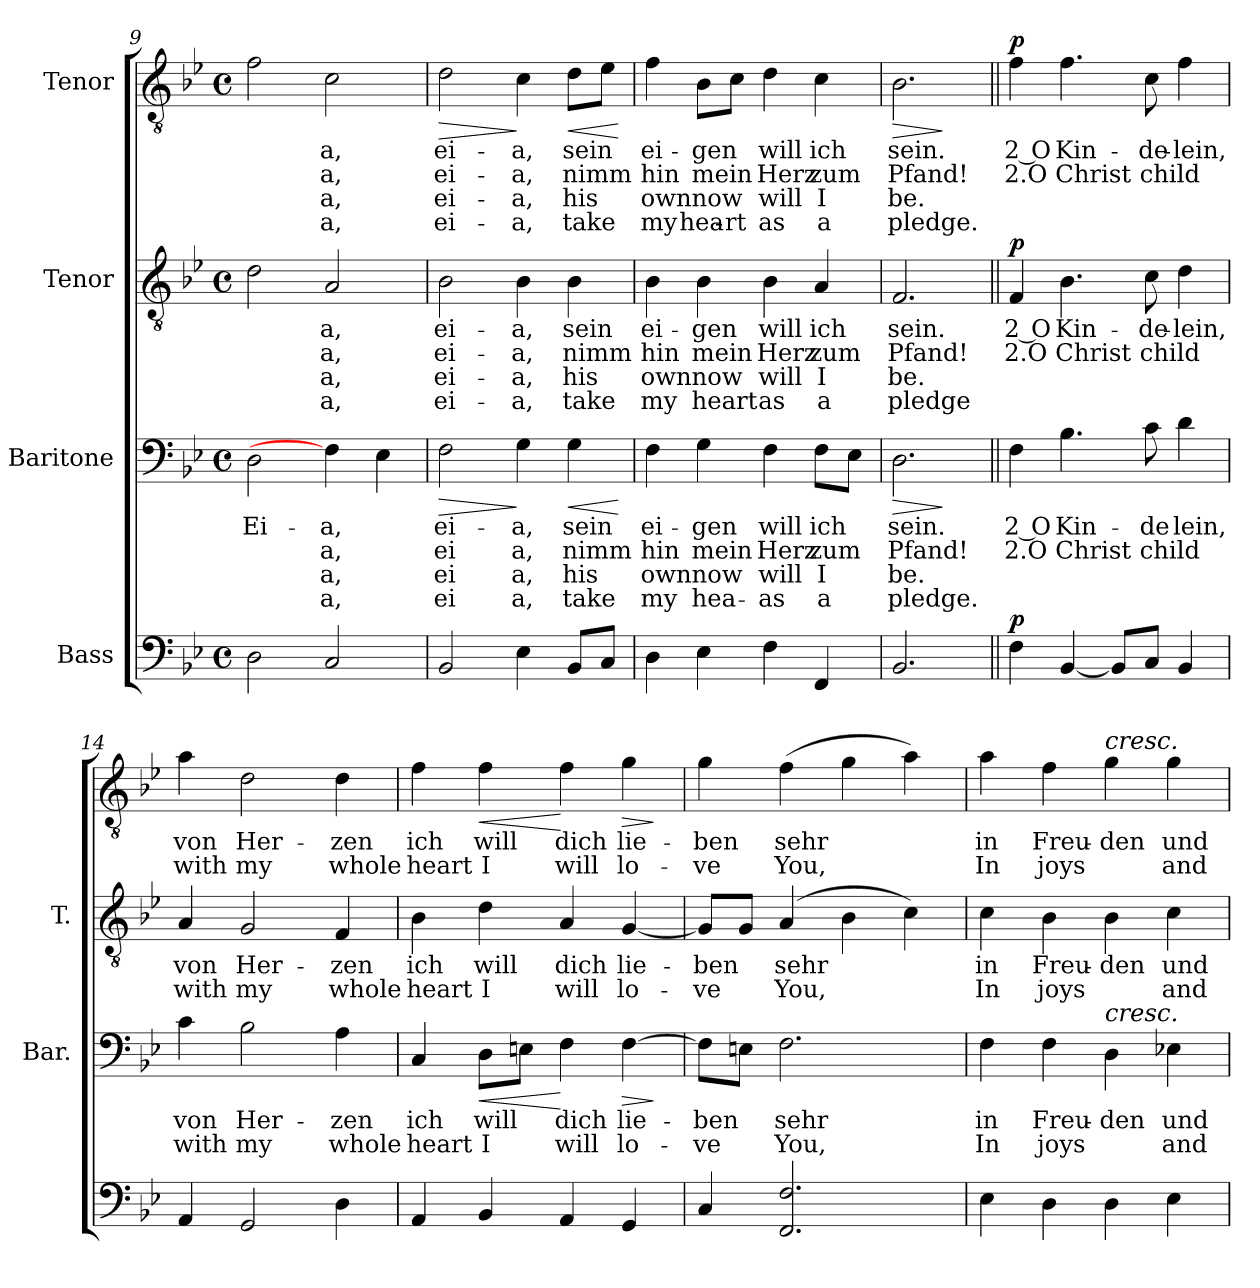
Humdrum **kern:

**kern	**dynam	**kern	**text	**text	**text	**text	**dynam	**kern	**text	**text	**text	**text	**dynam	**kern	**text	**text	**text	**text	**dynam
*part4	*part4	*part3	*part3	*part3	*part3	*part3	*part3	*part2	*part2	*part2	*part2	*part2	*part2	*part1	*part1	*part1	*part1	*part1	*part1
*staff4	*staff4	*staff3	*staff3	*staff3	*staff3	*staff3	*staff3	*staff2	*staff2	*staff2	*staff2	*staff2	*staff2	*staff1	*staff1	*staff1	*staff1	*staff1	*staff1
*I"Bass	*	*I"Baritone	*	*	*	*	*	*I"Tenor	*	*	*	*	*	*I"Tenor	*	*	*	*	*
*	*	*I'Bar.	*	*	*	*	*	*I'T.	*	*	*	*	*	*	*	*	*	*	*
*clefF4	*	*clefF4	*	*	*	*	*	*clefGv2	*	*	*	*	*	*clefGv2	*	*	*	*	*
*k[b-e-]	*	*k[b-e-]	*	*	*	*	*	*k[b-e-]	*	*	*	*	*	*k[b-e-]	*	*	*	*	*
*B-:	*	*B-:	*	*	*	*	*	*B-:	*	*	*	*	*	*B-:	*	*	*	*	*
*M4/4	*	*M4/4	*	*	*	*	*	*M4/4	*	*	*	*	*	*M4/4	*	*	*	*	*
*met(c)	*	*met(c)	*	*	*	*	*	*met(c)	*	*	*	*	*	*met(c)	*	*	*	*	*
=9	=9	=9	=9	=9	=9	=9	=9	=9	=9	=9	=9	=9	=9	=9	=9	=9	=9	=9	=9
!	!	!	!LO:LY:b	!	!	!	!	!	!	!	!	!	!	!	!	!	!	!	!
2D\	.	2D\	Ei-	.	.	.	.	2d\	.	.	.	.	.	2f\	.	.	.	.	.
!	!	!	!LO:LY:b	!LO:LY:b	!LO:LY:b	!LO:LY:b	!	!	!LO:LY:b	!LO:LY:b	!LO:LY:b	!LO:LY:b	!	!	!LO:LY:b	!LO:LY:b	!LO:LY:b	!LO:LY:b	!
2C/	.	4F\]	-a,	-a,	-a,	-a,	.	2A/	a,	-a,	-a,	-a,	.	2c\	-a,	-a,	-a,	-a,	.
.	.	4E-\	.	.	.	.	.	.	.	.	.	.	.	.	.	.	.	.	.
!!LO:LB:g=z
=10	=10	=10	=10	=10	=10	=10	=10	=10	=10	=10	=10	=10	=10	=10	=10	=10	=10	=10	=10
!	!	!	!LO:LY:b	!LO:LY:b	!LO:LY:b	!LO:LY:b	!LO:HP:b	!	!LO:LY:b	!LO:LY:b	!LO:LY:b	!LO:LY:b	!	!	!LO:LY:b	!LO:LY:b	!LO:LY:b	!LO:LY:b	!LO:HP:b
2BB-/	.	2F\	ei-	ei	ei	ei	>	2B-\	ei-	ei-	ei-	ei-	.	2d\	ei-	ei-	ei-	ei-	>
!	!	!	!LO:LY:b	!LO:LY:b	!LO:LY:b	!LO:LY:b	!	!	!LO:LY:b	!LO:LY:b	!LO:LY:b	!LO:LY:b	!	!	!LO:LY:b	!LO:LY:b	!LO:LY:b	!LO:LY:b	!
4E-\	.	4G\	-a,	-a,	-a,	-a,	]	4B-\	-a,	-a,	-a,	-a,	.	4c\	-a,	-a,	-a,	-a,	]
!	!	!	!LO:LY:b	!LO:LY:b	!LO:LY:b	!LO:LY:b	!LO:HP:b	!	!LO:LY:b	!LO:LY:b	!LO:LY:b	!LO:LY:b	!	!	!LO:LY:b	!LO:LY:b	!LO:LY:b	!LO:LY:b	!LO:HP:b
8BB-/L	.	4G\	sein	nimm	his	take	<	4B-\	sein	nimm	his	take	.	8d\L	sein	nimm	his	take	<
8C/J	.	.	.	.	.	.	.	.	.	.	.	.	.	8e-\J	.	.	.	.	.
.	.	.	.	.	.	.	[	.	.	.	.	.	.	.	.	.	.	.	[
=11	=11	=11	=11	=11	=11	=11	=11	=11	=11	=11	=11	=11	=11	=11	=11	=11	=11	=11	=11
!	!	!	!LO:LY:b	!LO:LY:b	!LO:LY:b	!LO:LY:b	!	!	!LO:LY:b	!LO:LY:b	!LO:LY:b	!LO:LY:b	!	!	!LO:LY:b	!LO:LY:b	!LO:LY:b	!LO:LY:b	!
4D\	.	4F\	ei-	hin	own	my	.	4B-\	ei-	hin	own	my	.	4f\	ei-	hin	own	my	.
!	!	!	!LO:LY:b	!LO:LY:b	!LO:LY:b	!LO:LY:b	!	!	!LO:LY:b	!LO:LY:b	!LO:LY:b	!LO:LY:b	!	!	!LO:LY:b	!LO:LY:b	!LO:LY:b	!LO:LY:b	!
4E-\	.	4G\	-gen	mein	now	hea-	.	4B-\	-gen	mein	now	heart	.	8B-\L	-gen	mein	now	hea-	.
!	!	!	!	!	!	!	!	!	!	!	!	!	!	!	!	!	!	!LO:LY:b	!
.	.	.	.	.	.	.	.	.	.	.	.	.	.	8c\J	.	.	.	-rt	.
!	!	!	!LO:LY:b	!LO:LY:b	!LO:LY:b	!LO:LY:b	!	!	!LO:LY:b	!LO:LY:b	!LO:LY:b	!LO:LY:b	!	!	!LO:LY:b	!LO:LY:b	!LO:LY:b	!LO:LY:b	!
4F\	.	4F\	will	Herz	will	as	.	4B-\	will	Herz	will	as	.	4d\	will	Herz	will	as	.
!	!	!	!LO:LY:b	!LO:LY:b	!LO:LY:b	!LO:LY:b	!	!	!LO:LY:b	!LO:LY:b	!LO:LY:b	!LO:LY:b	!	!	!LO:LY:b	!LO:LY:b	!LO:LY:b	!LO:LY:b	!
4FF/	.	8F\L	ich	zum	I	a	.	4A/	ich	zum	I	a	.	4c\	ich	zum	I	a	.
.	.	8E-\J	.	.	.	.	.	.	.	.	.	.	.	.	.	.	.	.	.
=12	=12	=12	=12	=12	=12	=12	=12	=12	=12	=12	=12	=12	=12	=12	=12	=12	=12	=12	=12
!	!	!	!LO:LY:b	!LO:LY:b	!LO:LY:b	!LO:LY:b	!LO:HP:b	!	!LO:LY:b	!LO:LY:b	!LO:LY:b	!LO:LY:b	!	!	!LO:LY:b	!LO:LY:b	!LO:LY:b	!LO:LY:b	!LO:HP:b
2.BB-/	.	2.D\	sein.	Pfand!	be.	pledge.	>	2.F/	sein.	Pfand!	be.	pledge	.	2.B-\	sein.	Pfand!	be.	pledge.	>
.	.	.	.	.	.	.	]	.	.	.	.	.	.	.	.	.	.	.	]
=13||	=13||	=13||	=13||	=13||	=13||	=13||	=13||	=13||	=13||	=13||	=13||	=13||	=13||	=13||	=13||	=13||	=13||	=13||	=13||
!	!LO:DY:a	!	!LO:LY:b	!LO:LY:b	!	!	!LO:DY:a	!	!LO:LY:b	!LO:LY:b	!	!	!LO:DY:a	!	!LO:LY:b	!LO:LY:b	!	!	!LO:DY:a
4F\	p	4F\	2 O	2.O	.	.	other-dynamics	4F/	2 O	2.O	.	.	p	4f\	2 O	2.O	.	.	p
!	!	!	!LO:LY:b	!LO:LY:b	!	!	!	!	!LO:LY:b	!LO:LY:b	!	!	!	!	!LO:LY:b	!LO:LY:b	!	!	!
[4BB-/	.	4.B-\	Kin-	Christ	.	.	.	4.B-\	Kin-	Christ	.	.	.	4.f\	Kin-	Christ	.	.	.
8BB-/L]	.	.	.	.	.	.	.	.	.	.	.	.	.	.	.	.	.	.	.
!	!	!	!LO:LY:b	!LO:LY:b	!	!	!	!	!LO:LY:b	!LO:LY:b	!	!	!	!	!LO:LY:b	!LO:LY:b	!	!	!
8C/J	.	8c\	-de	child	.	.	.	8c\	-de-	child	.	.	.	8c\	-de-	child	.	.	.
!	!	!	!LO:LY:b	!	!	!	!	!	!LO:LY:b	!	!	!	!	!	!LO:LY:b	!	!	!	!
4BB-/	.	4d\	-lein,	.	.	.	.	4d\	-lein,	.	.	.	.	4f\	-lein,	.	.	.	.
=14	=14	=14	=14	=14	=14	=14	=14	=14	=14	=14	=14	=14	=14	=14	=14	=14	=14	=14	=14
!	!	!	!LO:LY:b	!LO:LY:b	!	!	!	!	!LO:LY:b	!LO:LY:b	!	!	!	!	!LO:LY:b	!LO:LY:b	!	!	!
4AA/	.	4c\	von	with	.	.	.	4A/	von	with	.	.	.	4a\	von	with	.	.	.
!	!	!	!LO:LY:b	!LO:LY:b	!	!	!	!	!LO:LY:b	!LO:LY:b	!	!	!	!	!LO:LY:b	!LO:LY:b	!	!	!
2GG/	.	2B-\	Her-	my	.	.	.	2G/	Her-	my	.	.	.	2d\	Her-	my	.	.	.
!	!	!	!LO:LY:b	!LO:LY:b	!	!	!	!	!LO:LY:b	!LO:LY:b	!	!	!	!	!LO:LY:b	!LO:LY:b	!	!	!
4D\	.	4A\	-zen	whole	.	.	.	4F/	-zen	whole	.	.	.	4d\	-zen	whole	.	.	.
=15	=15	=15	=15	=15	=15	=15	=15	=15	=15	=15	=15	=15	=15	=15	=15	=15	=15	=15	=15
!	!	!	!LO:LY:b	!LO:LY:b	!	!	!	!	!LO:LY:b	!LO:LY:b	!	!	!	!	!LO:LY:b	!LO:LY:b	!	!	!
4AA/	.	4C/	ich	heart	.	.	.	4B-\	ich	heart	.	.	.	4f\	ich	heart	.	.	.
!	!	!	!LO:LY:b	!LO:LY:b	!	!	!LO:HP:b	!	!LO:LY:b	!LO:LY:b	!	!	!	!	!LO:LY:b	!LO:LY:b	!	!	!LO:HP:b
4BB-/	.	8D\L	will	I	.	.	<	4d\	will	I	.	.	.	4f\	will	I	.	.	<
.	.	8En\J	.	.	.	.	.	.	.	.	.	.	.	.	.	.	.	.	.
!	!	!	!LO:LY:b	!LO:LY:b	!	!	!	!	!LO:LY:b	!LO:LY:b	!	!	!	!	!LO:LY:b	!LO:LY:b	!	!	!
4AA/	.	4F\	dich	will	.	.	[	4A/	dich	will	.	.	.	4f\	dich	will	.	.	[
!	!	!	!LO:LY:b	!LO:LY:b	!	!	!LO:HP:b	!	!LO:LY:b	!LO:LY:b	!	!	!	!	!LO:LY:b	!LO:LY:b	!	!	!LO:HP:b
4GG/	.	[4F\	lie-	lo-	.	.	>	[4G/	lie-	lo-	.	.	.	4g\	lie-	lo-	.	.	>
.	.	.	.	.	.	.	]	.	.	.	.	.	.	.	.	.	.	.	]
!!LO:PB:g=z
=16	=16	=16	=16	=16	=16	=16	=16	=16	=16	=16	=16	=16	=16	=16	=16	=16	=16	=16	=16
!	!	!	!LO:LY:b	!LO:LY:b	!	!	!	!	!LO:LY:b	!LO:LY:b	!	!	!	!	!LO:LY:b	!LO:LY:b	!	!	!
4C/	.	8F\L]	-ben	-ve	.	.	.	8G/L]	-ben	-ve	.	.	.	4g\	-ben	-ve	.	.	.
.	.	8En\J	.	.	.	.	.	8G/J	.	.	.	.	.	.	.	.	.	.	.
!	!	!	!LO:LY:b	!LO:LY:b	!	!	!	!	!LO:LY:b	!LO:LY:b	!	!	!	!	!LO:LY:b	!LO:LY:b	!	!	!
2.FF/ 2.F/	.	2.F\	sehr	You,	.	.	.	(4A/	sehr	You,	.	.	.	(4f\	sehr	You,	.	.	.
.	.	.	.	.	.	.	.	4B-\	.	.	.	.	.	4g\	.	.	.	.	.
.	.	.	.	.	.	.	.	4c\)	.	.	.	.	.	4a\)	.	.	.	.	.
=17	=17	=17	=17	=17	=17	=17	=17	=17	=17	=17	=17	=17	=17	=17	=17	=17	=17	=17	=17
!	!	!	!LO:LY:b	!LO:LY:b	!	!	!	!	!LO:LY:b	!LO:LY:b	!	!	!	!	!LO:LY:b	!LO:LY:b	!	!	!
4E-\	.	4F\	in	In	.	.	.	4c\	in	In	.	.	.	4a\	in	In	.	.	.
!	!	!	!LO:LY:b	!LO:LY:b	!	!	!	!	!LO:LY:b	!LO:LY:b	!	!	!	!	!LO:LY:b	!LO:LY:b	!	!	!
4D\	.	4F\	Freu-	joys	.	.	.	4B-\	Freu-	joys	.	.	.	4f\	Freu-	joys	.	.	.
!	!	!	!	!	!	!	!	!	!	!	!	!	!	!LO:TX:a:i:t=cresc.	!	!	!	!	!
!	!	!LO:TX:a:i:t=cresc.	!	!	!	!	!	!	!	!	!	!	!	!	!	!	!	!	!
!	!	!	!LO:LY:b	!	!	!	!	!	!LO:LY:b	!	!	!	!	!	!LO:LY:b	!	!	!	!
4D\	.	4D\	-den	.	.	.	.	4B-\	-den	.	.	.	.	4g\	-den	.	.	.	.
!	!	!	!LO:LY:b	!LO:LY:b	!	!	!	!	!LO:LY:b	!LO:LY:b	!	!	!	!	!LO:LY:b	!LO:LY:b	!	!	!
4E-\	.	4E-X\	und	and	.	.	.	4c\	und	and	.	.	.	4g\	und	and	.	.	.
=	=	=	=	=	=	=	=	=	=	=	=	=	=	=	=	=	=	=	=
*-	*-	*-	*-	*-	*-	*-	*-	*-	*-	*-	*-	*-	*-	*-	*-	*-	*-	*-	*-
